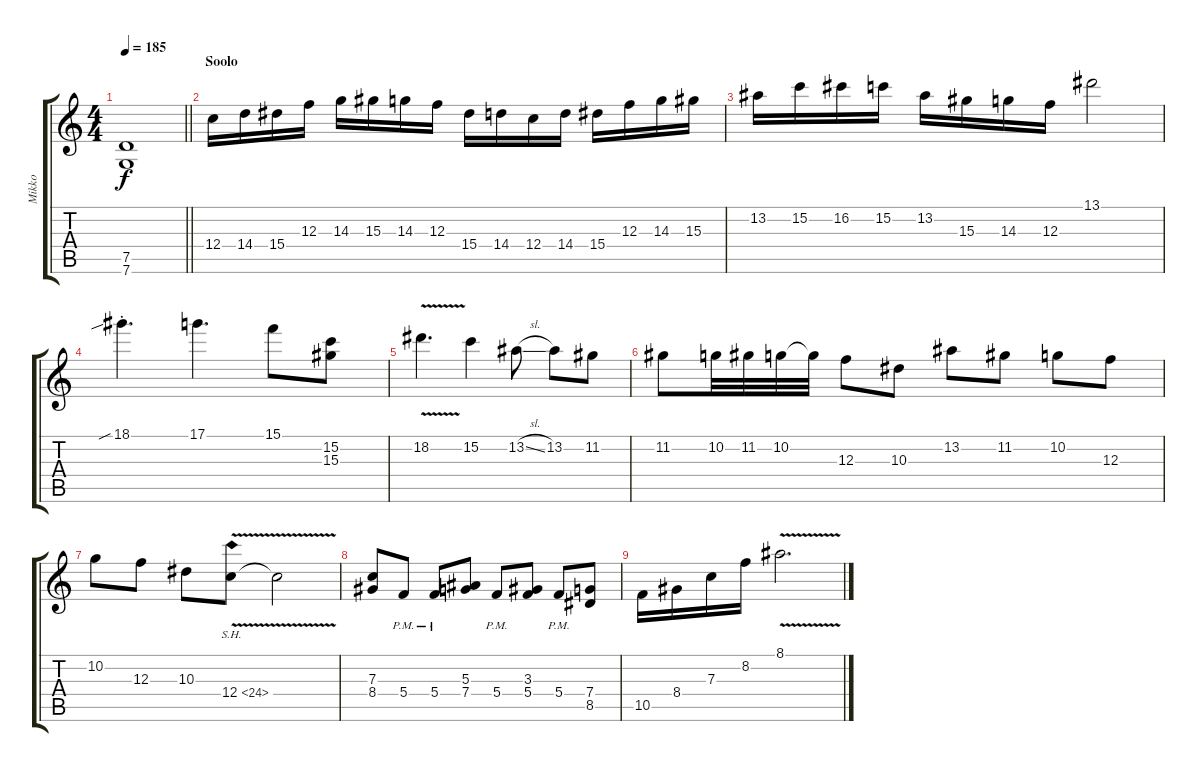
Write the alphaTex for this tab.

\track ("Mikko" "Mikko") {instrument distortionguitar}
\staff {score tabs}
\tuning (D4 A3 F3 C3 G2 C2) {hide}
\ts (4 4)
\tempo 185
\clef g2
\barLineRight lightlight
\ks c
(7.5{t} 7.6{t}).1{dy f} |
\section ("" "Soolo")
12.4.16 14.4.16 15.4.16 12.3.16 14.3.16 15.3.16 14.3.16 12.3.16 15.4.16 14.4.16 12.4.16 14.4.16 15.4.16 12.3.16 14.3.16 15.3.16 |
13.2.16 15.2.16 16.2.16 15.2.16 13.2.16 15.3.16 14.3.16 12.3.16 13.1.2 |
18.1{sib st}.4{d} 17.1.4{d} 15.1.8 (15.2 15.3).8 |
18.2{v}.4{d} 15.2.4 13.2{sl}.8 13.2.8 11.2.8 |
11.2.8 10.2.32 11.2.32 10.2.32 10.2{t}.32 12.3.8 10.3.8 13.2.8 11.2.8 10.2.8 12.3.8 |
10.2.8 12.3.8 10.3.8 12.4{sh 12 v}.8 12.4{t}.2 |
(7.3 8.4).8 5.4{pm}.8 5.4{pm}.8 (5.3 7.4).8 5.4{pm}.8 (3.3 5.4).8 5.4{pm}.8 (7.4 8.5).8 |
10.5.16 8.4.16 7.3.16 8.2.16 8.1{v}.2{d}
